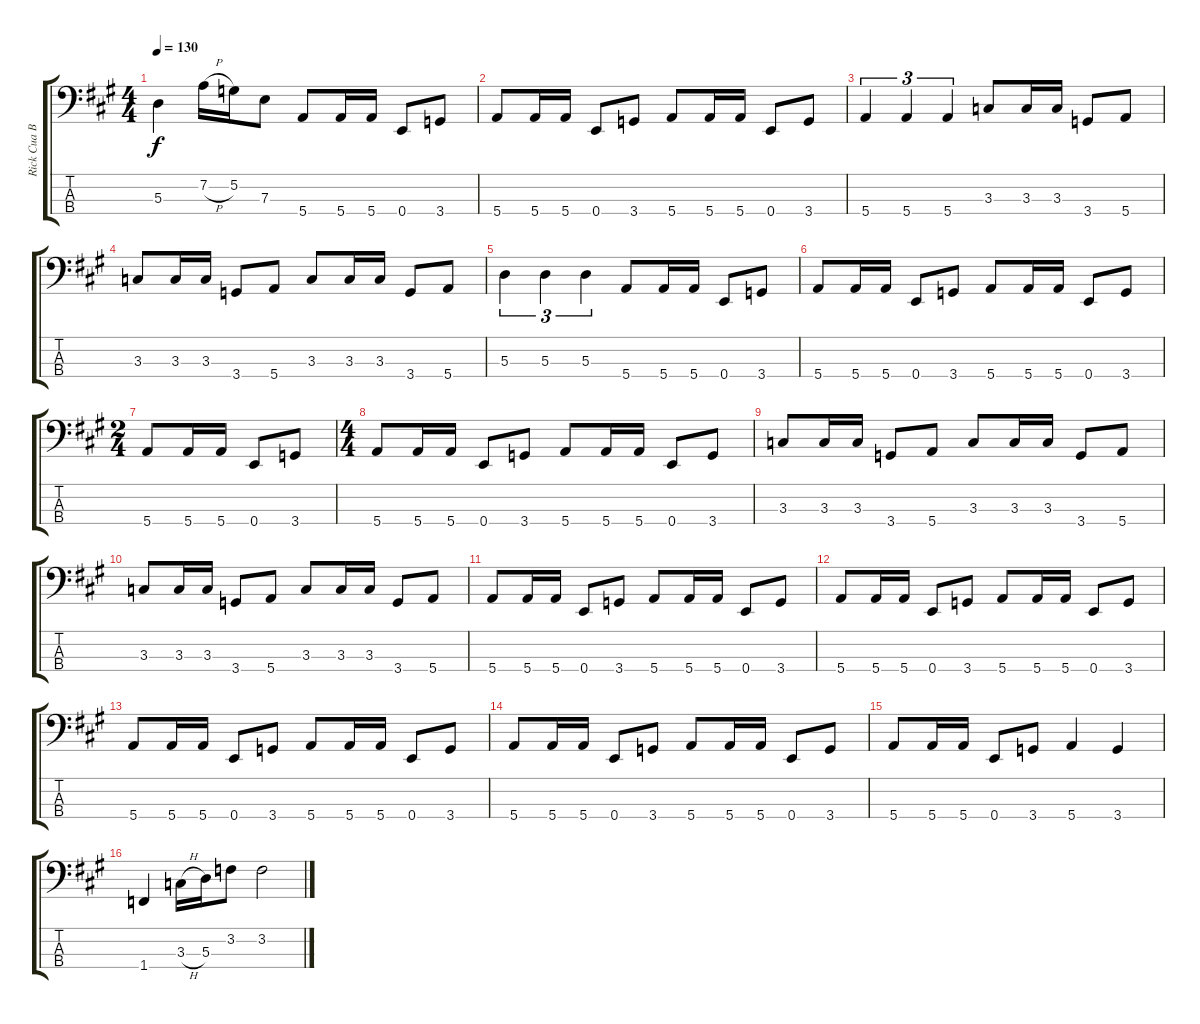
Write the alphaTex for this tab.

\track ("Rick Cua Bass" "Rick Cua B") {instrument electricbassfinger}
\staff {score tabs}
\tuning (G2 D2 A1 E1) {hide}
\ts (4 4)
\tempo 130
\clef f4
\ks f#minor
5.3.4{dy f} 7.2{h}.16 5.2.16 7.3.8 5.4.8 5.4.16 5.4.16 0.4.8 3.4.8 |
5.4.8 5.4.16 5.4.16 0.4.8 3.4.8 5.4.8 5.4.16 5.4.16 0.4.8 3.4.8 |
5.4.4{tu (3 2)} 5.4.4{tu (3 2)} 5.4.4{tu (3 2)} 3.3.8 3.3.16 3.3.16 3.4.8 5.4.8 |
3.3.8 3.3.16 3.3.16 3.4.8 5.4.8 3.3.8 3.3.16 3.3.16 3.4.8 5.4.8 |
5.3.4{tu (3 2)} 5.3.4{tu (3 2)} 5.3.4{tu (3 2)} 5.4.8 5.4.16 5.4.16 0.4.8 3.4.8 |
5.4.8 5.4.16 5.4.16 0.4.8 3.4.8 5.4.8 5.4.16 5.4.16 0.4.8 3.4.8 |
\ts (2 4)
5.4.8 5.4.16 5.4.16 0.4.8 3.4.8 |
\ts (4 4)
5.4.8 5.4.16 5.4.16 0.4.8 3.4.8 5.4.8 5.4.16 5.4.16 0.4.8 3.4.8 |
3.3.8 3.3.16 3.3.16 3.4.8 5.4.8 3.3.8 3.3.16 3.3.16 3.4.8 5.4.8 |
3.3.8 3.3.16 3.3.16 3.4.8 5.4.8 3.3.8 3.3.16 3.3.16 3.4.8 5.4.8 |
5.4.8 5.4.16 5.4.16 0.4.8 3.4.8 5.4.8 5.4.16 5.4.16 0.4.8 3.4.8 |
5.4.8 5.4.16 5.4.16 0.4.8 3.4.8 5.4.8 5.4.16 5.4.16 0.4.8 3.4.8 |
5.4.8 5.4.16 5.4.16 0.4.8 3.4.8 5.4.8 5.4.16 5.4.16 0.4.8 3.4.8 |
5.4.8 5.4.16 5.4.16 0.4.8 3.4.8 5.4.8 5.4.16 5.4.16 0.4.8 3.4.8 |
5.4.8 5.4.16 5.4.16 0.4.8 3.4.8 5.4.4 3.4.4 |
1.4.4 3.3{h}.16 5.3.16 3.2.8 3.2.2
